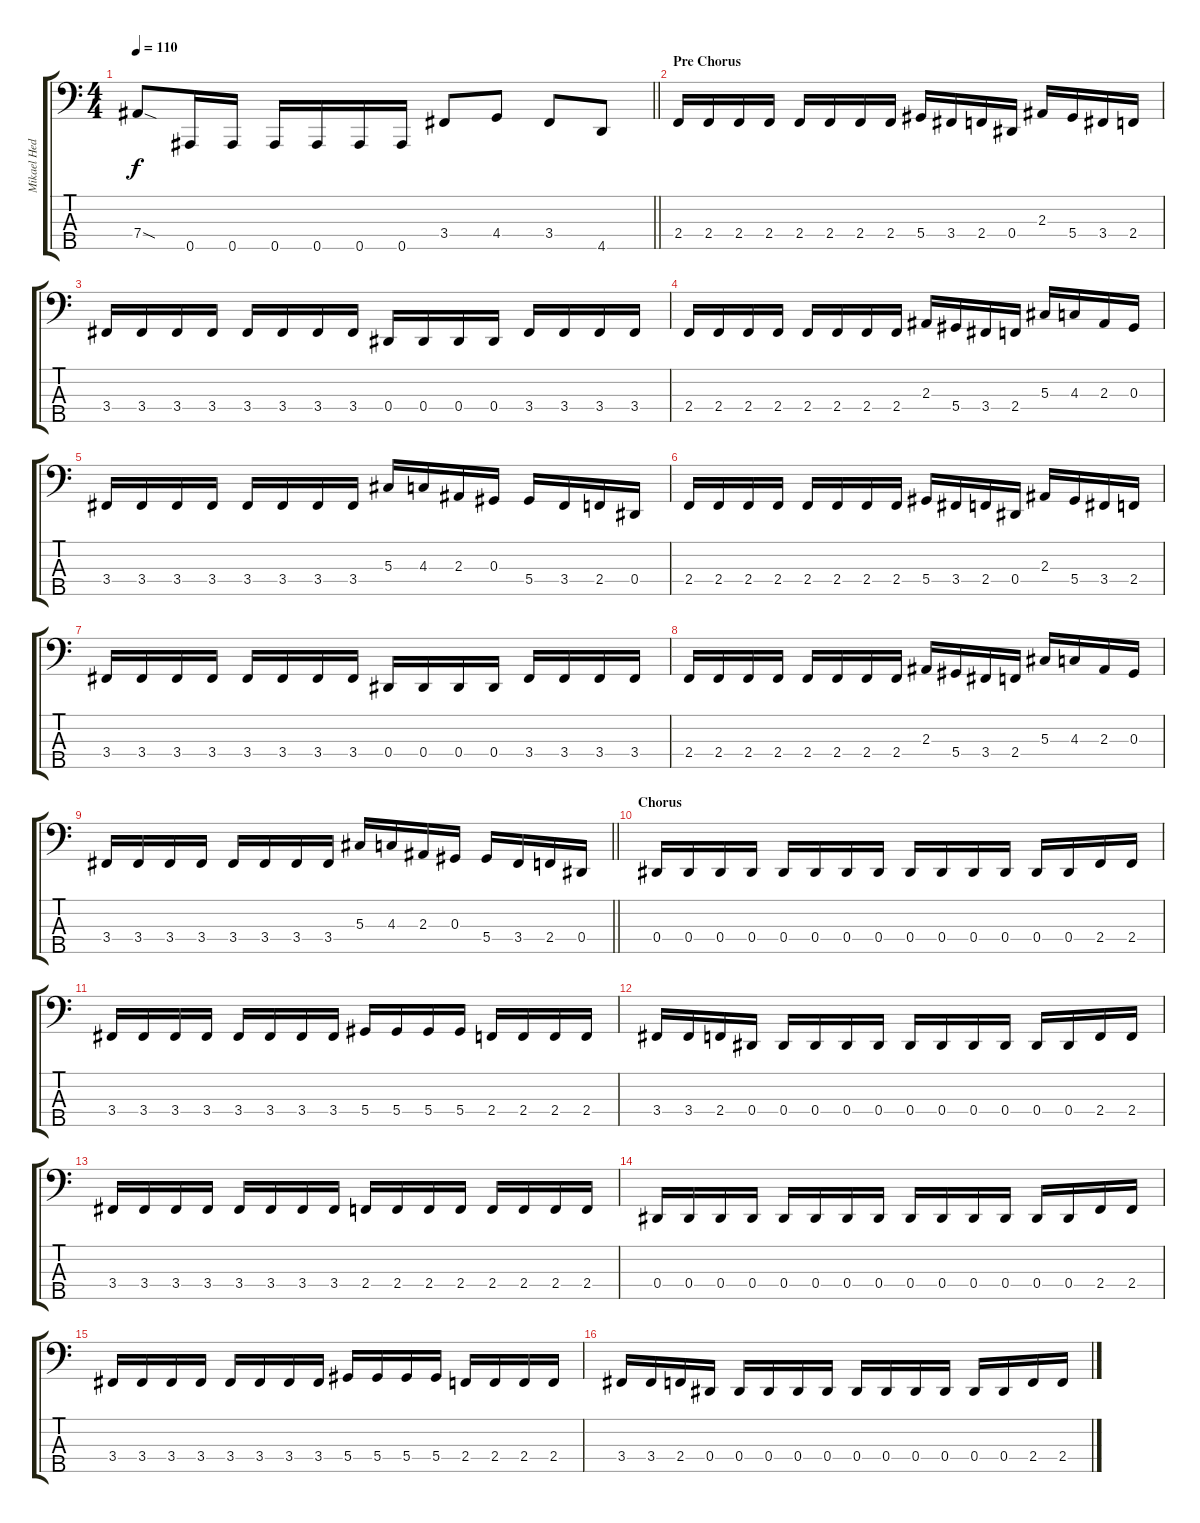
\track ("Mikael Hedlund" "Mikael Hed") {instrument electricbasspick}
\staff {score tabs}
\tuning (Gb2 Db2 Ab1 Eb1 Bb0) {hide}
\ts (4 4)
\tempo 110
\clef f4
\barLineRight lightlight
\ks c
7.4{sod}.8{dy f} 0.5.16 0.5.16 0.5.16 0.5.16 0.5.16 0.5.16 3.4.8 4.4.8 3.4.8 4.5.8 |
\section ("" "Pre Chorus")
2.4.16 2.4.16 2.4.16 2.4.16 2.4.16 2.4.16 2.4.16 2.4.16 5.4.16 3.4.16 2.4.16 0.4.16 2.3.16 5.4.16 3.4.16 2.4.16 |
3.4.16 3.4.16 3.4.16 3.4.16 3.4.16 3.4.16 3.4.16 3.4.16 0.4.16 0.4.16 0.4.16 0.4.16 3.4.16 3.4.16 3.4.16 3.4.16 |
2.4.16 2.4.16 2.4.16 2.4.16 2.4.16 2.4.16 2.4.16 2.4.16 2.3.16 5.4.16 3.4.16 2.4.16 5.3.16 4.3.16 2.3.16 0.3.16 |
3.4.16 3.4.16 3.4.16 3.4.16 3.4.16 3.4.16 3.4.16 3.4.16 5.3.16 4.3.16 2.3.16 0.3.16 5.4.16 3.4.16 2.4.16 0.4.16 |
2.4.16 2.4.16 2.4.16 2.4.16 2.4.16 2.4.16 2.4.16 2.4.16 5.4.16 3.4.16 2.4.16 0.4.16 2.3.16 5.4.16 3.4.16 2.4.16 |
3.4.16 3.4.16 3.4.16 3.4.16 3.4.16 3.4.16 3.4.16 3.4.16 0.4.16 0.4.16 0.4.16 0.4.16 3.4.16 3.4.16 3.4.16 3.4.16 |
2.4.16 2.4.16 2.4.16 2.4.16 2.4.16 2.4.16 2.4.16 2.4.16 2.3.16 5.4.16 3.4.16 2.4.16 5.3.16 4.3.16 2.3.16 0.3.16 |
\barLineRight lightlight
3.4.16 3.4.16 3.4.16 3.4.16 3.4.16 3.4.16 3.4.16 3.4.16 5.3.16 4.3.16 2.3.16 0.3.16 5.4.16 3.4.16 2.4.16 0.4.16 |
\section ("" "Chorus ")
0.4.16 0.4.16 0.4.16 0.4.16 0.4.16 0.4.16 0.4.16 0.4.16 0.4.16 0.4.16 0.4.16 0.4.16 0.4.16 0.4.16 2.4.16 2.4.16 |
3.4.16 3.4.16 3.4.16 3.4.16 3.4.16 3.4.16 3.4.16 3.4.16 5.4.16 5.4.16 5.4.16 5.4.16 2.4.16 2.4.16 2.4.16 2.4.16 |
3.4.16 3.4.16 2.4.16 0.4.16 0.4.16 0.4.16 0.4.16 0.4.16 0.4.16 0.4.16 0.4.16 0.4.16 0.4.16 0.4.16 2.4.16 2.4.16 |
3.4.16 3.4.16 3.4.16 3.4.16 3.4.16 3.4.16 3.4.16 3.4.16 2.4.16 2.4.16 2.4.16 2.4.16 2.4.16 2.4.16 2.4.16 2.4.16 |
0.4.16 0.4.16 0.4.16 0.4.16 0.4.16 0.4.16 0.4.16 0.4.16 0.4.16 0.4.16 0.4.16 0.4.16 0.4.16 0.4.16 2.4.16 2.4.16 |
3.4.16 3.4.16 3.4.16 3.4.16 3.4.16 3.4.16 3.4.16 3.4.16 5.4.16 5.4.16 5.4.16 5.4.16 2.4.16 2.4.16 2.4.16 2.4.16 |
3.4.16 3.4.16 2.4.16 0.4.16 0.4.16 0.4.16 0.4.16 0.4.16 0.4.16 0.4.16 0.4.16 0.4.16 0.4.16 0.4.16 2.4.16 2.4.16
